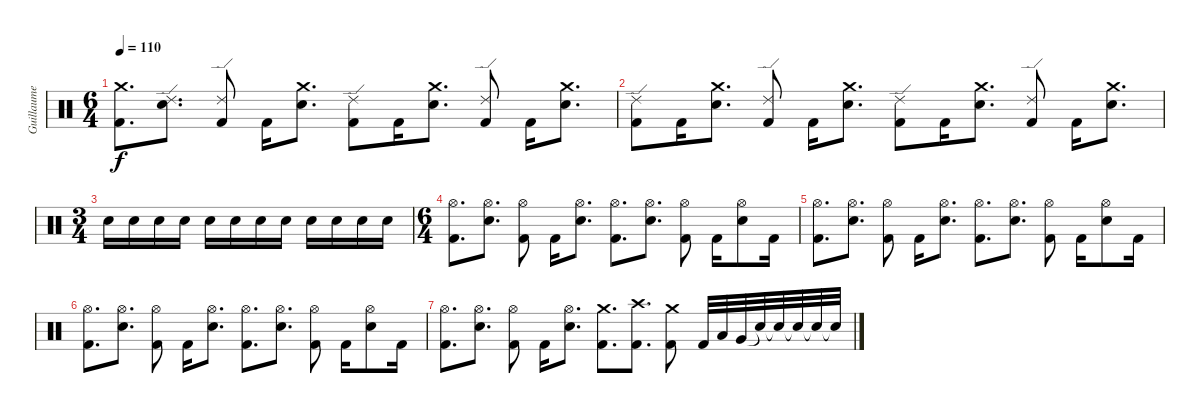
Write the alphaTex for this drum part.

\track ("Guillaume normalement" "Guillaume ") {instrument percussion}
\staff {score}
\articulation defaults
\ts (6 4)
\tempo 110
\clef neutral
\ks c
("Crash medium (hit)" "Kick (hit) 2").8{d dy f} ("Ride (edge) 2" "Electric Snare (hit)").8{d} ("Ride (edge) 2" "Kick (hit) 2").8 "Kick (hit) 2".16 ("Crash medium (hit)" "Electric Snare (hit)").8{d} ("Ride (edge) 2" "Kick (hit) 2").8 "Kick (hit) 2".16 ("Crash medium (hit)" "Electric Snare (hit)").8{d} ("Ride (edge) 2" "Kick (hit) 2").8 "Kick (hit) 2".16 ("Crash medium (hit)" "Electric Snare (hit)").8{d} |
("Ride (edge) 2" "Kick (hit) 2").8 "Kick (hit) 2".16 ("Crash medium (hit)" "Electric Snare (hit)").8{d} ("Ride (edge) 2" "Kick (hit) 2").8 "Kick (hit) 2".16 ("Crash medium (hit)" "Electric Snare (hit)").8{d} ("Ride (edge) 2" "Kick (hit) 2").8 "Kick (hit) 2".16 ("Crash medium (hit)" "Electric Snare (hit)").8{d} ("Ride (edge) 2" "Kick (hit) 2").8 "Kick (hit) 2".16 ("Crash medium (hit)" "Electric Snare (hit)").8{d} |
\ts (3 4)
"Electric Snare (hit)".16 "Electric Snare (hit)".16 "Electric Snare (hit)".16 "Electric Snare (hit)".16 "Electric Snare (hit)".16 "Electric Snare (hit)".16 "Electric Snare (hit)".16 "Electric Snare (hit)".16 "Electric Snare (hit)".16 "Electric Snare (hit)".16 "Electric Snare (hit)".16 "Electric Snare (hit)".16 |
\ts (6 4)
("Hi-Hat (open)" "Kick (hit) 2").8{d} ("Hi-Hat (open)" "Electric Snare (hit)").8{d} ("Hi-Hat (open)" "Kick (hit) 2").8 "Kick (hit) 2".16 ("Hi-Hat (open)" "Electric Snare (hit)").8{d} ("Hi-Hat (open)" "Kick (hit) 2").8{d} ("Hi-Hat (open)" "Electric Snare (hit)").8{d} ("Hi-Hat (open)" "Kick (hit) 2").8 "Kick (hit) 2".16 ("Hi-Hat (open)" "Electric Snare (hit)").8 "Kick (hit) 2".16 |
("Hi-Hat (open)" "Kick (hit) 2").8{d} ("Hi-Hat (open)" "Electric Snare (hit)").8{d} ("Hi-Hat (open)" "Kick (hit) 2").8 "Kick (hit) 2".16 ("Hi-Hat (open)" "Electric Snare (hit)").8{d} ("Hi-Hat (open)" "Kick (hit) 2").8{d} ("Hi-Hat (open)" "Electric Snare (hit)").8{d} ("Hi-Hat (open)" "Kick (hit) 2").8 "Kick (hit) 2".16 ("Hi-Hat (open)" "Electric Snare (hit)").8 "Kick (hit) 2".16 |
("Hi-Hat (open)" "Kick (hit) 2").8{d} ("Hi-Hat (open)" "Electric Snare (hit)").8{d} ("Hi-Hat (open)" "Kick (hit) 2").8 "Kick (hit) 2".16 ("Hi-Hat (open)" "Electric Snare (hit)").8{d} ("Hi-Hat (open)" "Kick (hit) 2").8{d} ("Hi-Hat (open)" "Electric Snare (hit)").8{d} ("Hi-Hat (open)" "Kick (hit) 2").8 "Kick (hit) 2".16 ("Hi-Hat (open)" "Electric Snare (hit)").8 "Kick (hit) 2".16 |
("Hi-Hat (open)" "Kick (hit) 2").8{d} ("Hi-Hat (open)" "Electric Snare (hit)").8{d} ("Hi-Hat (open)" "Kick (hit) 2").8 "Kick (hit) 2".16 ("Hi-Hat (open)" "Electric Snare (hit)").8{d} ("Crash medium (hit)" "Kick (hit) 2").8{d} ("Crash high (hit)" "Kick (hit) 2").8{d} ("Crash medium (hit)" "Kick (hit) 2").8 "Kick (hit) 2".32 "Low Tom (hit)".32 "Very Low Tom (hit)".32 "Snare (hit)"{t}.32 "Snare (hit)"{t}.32 "Snare (hit)"{t}.32 "Snare (hit)"{t}.32 "Snare (hit)"{t}.32
